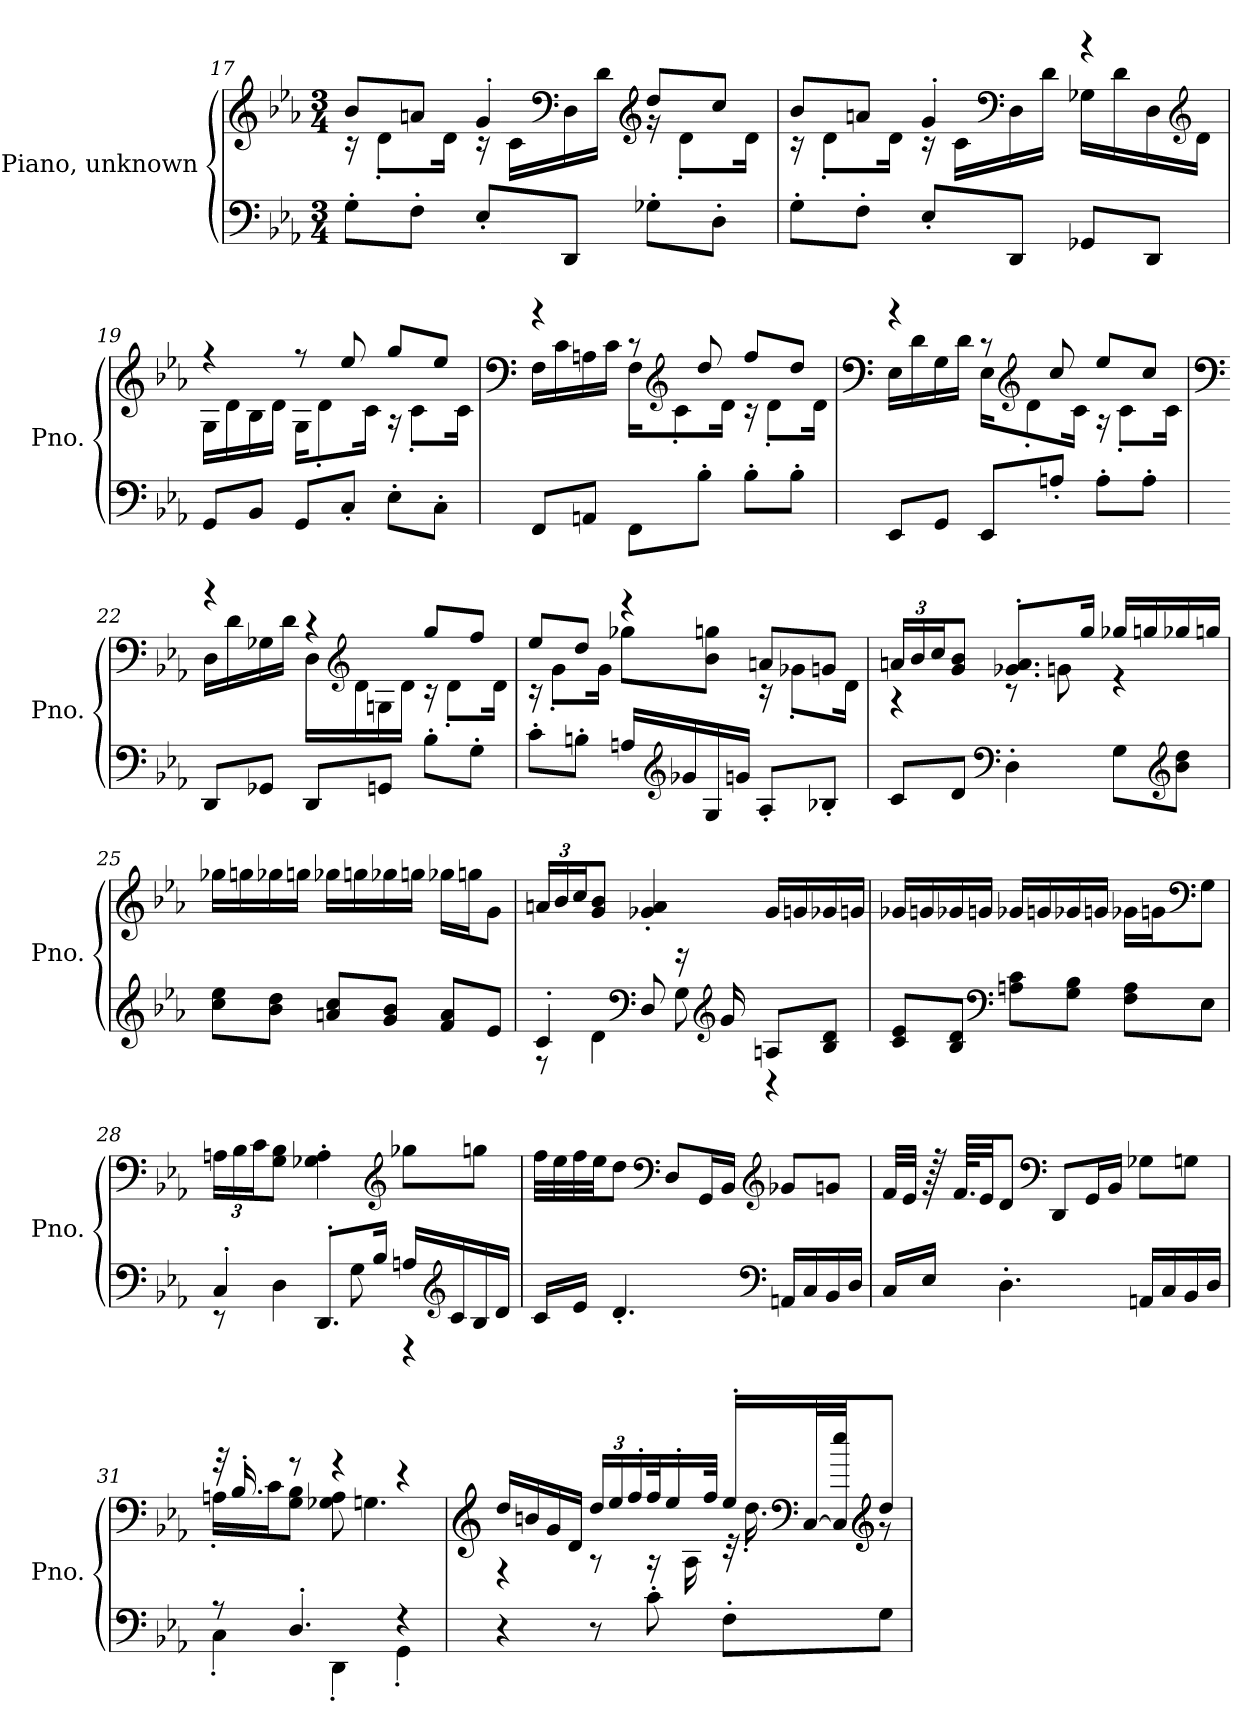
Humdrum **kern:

**kern	**kern
*part1	*part1
*staff2	*staff1
*I"Piano, unknown	*
*I'Pno.	*
!!LO:LB:g=z
*clefF4	*clefG2
*k[b-e-a-]	*k[b-e-a-]
*M3/4	*M3/4
=17	=17
*	*^
8G'\L	8b-/L	16r
.	.	8d'\L
8F'\J	8an/J	.
.	.	16d\Jk
8E-'/L	4g'/	16r
.	.	16c\LL
*	*clefF4	*
8DD/J	.	16D\
.	.	16d\JJ
*	*clefG2	*
8G-X'\L	8dd/L	16r
.	.	8d'\L
8D'\J	8cc/J	.
.	.	16d\Jk
=18	=18	=18
8G'\L	8b-/L	16r
.	.	8d'\L
8F'\J	8an/J	.
.	.	16d\Jk
8E-'/L	4g'/	16r
.	.	16c\LL
*	*clefF4	*
8DD/J	.	16D\
.	.	16d\JJ
8GG-X/L	4r	16G-X\LL
.	.	16d\
8DD/J	.	16D\
*	*clefG2	*
.	.	16d\JJ
!!LO:LB:g=z	!!
=19	=19	=19
8GG/L	4r	16G\LL
.	.	16d\
8BB-/J	.	16B-\
.	.	16d\JJ
8GG/L	8r	16G\KL
.	.	8d'\
8C'/J	8ee-/	.
.	.	16c\Jk
8E-'\L	8gg/L	16r
.	.	8c'\L
8C'\J	8ee-/J	.
.	.	16c\Jk
=20	=20	=20
*	*clefF4	*
8FF/L	4r	16F\LL
.	.	16c\
8AAn/J	.	16An\
.	.	16c\JJ
8FF\L	8r	16F\KL
*	*clefG2	*
.	.	8c'\
8B-'\J	8dd/	.
.	.	16d\Jk
8B-'\L	8ff/L	16r
.	.	8d'\L
8B-'\J	8dd/J	.
.	.	16d\Jk
=21	=21	=21
*	*clefF4	*
8EE-/L	4r	16E-\LL
.	.	16d\
8GG/J	.	16G\
.	.	16d\JJ
8EE-/L	8r	16E-\KL
*	*clefG2	*
.	.	8d'\
8An'/J	8cc/	.
.	.	16c\Jk
8A'\L	8ee-/L	16r
.	.	8c'\L
8A'\J	8cc/J	.
.	.	16c\Jk
!!LO:LB:g=z	!!
=22	=22	=22
*	*clefF4	*
8DD/L	4r	16D\LL
.	.	16d\
8GG-X/J	.	16G-X\
.	.	16d\JJ
8DD/L	4r	16D\LL
*	*clefG2	*
.	.	16d\
8GGn/J	.	16Gn\
.	.	16d\JJ
8B-'\L	8gg/L	16r
.	.	8d'\L
8G'\J	8ff/J	.
.	.	16d\Jk
=23	=23	=23
8c'\L	8ee-/L	16r
.	.	8g'\L
8Bn'\J	8dd/J	.
.	.	16g\Jk
16An/LL	4r	8gg-X\L
*clefG2	*	*
16g-X/	.	.
16G/	.	8b-\ 8ggn\J
16gn/JJ	.	.
8A'/L	8an/L	16r
.	.	8g-X'\L
8B-X'/J	8gn/J	.
.	.	16d\Jk
!!LO:LB:g=z	!!
=24	=24	=24
*	*Xbrackettup	*
8c/L	24an/LL	4r
.	24b-/	.
.	24cc/J	.
8d/J	8g/ 8b-/J	.
*clefF4	*	*
4D'\	8.g-X/' 8.a/'L	8r
.	.	8gn\
.	16gg/Jk	.
8G\L	16gg-X/LL	4r
.	16ggn/	.
*clefG2	*	*
8b-\ 8dd\J	16gg-X/	.
.	16ggn/JJ	.
*	*v	*v
=25	=25
8cc\ 8ee-\L	16gg-X\LL
.	16ggn\
8b-\ 8dd\J	16gg-X\
.	16ggn\JJ
8an/ 8cc/L	16gg-X\LL
.	16ggn\
8g/ 8b-/J	16gg-X\
.	16ggn\JJ
8f/ 8a/L	16gg-X\LL
.	16ggn\J
8e-/J	8g\J
!!LO:LB:g=z
=26	=26
*^	*
4c'/	8r	24an/LL
.	.	24b-/
.	.	24cc/J
.	4d\	8g/ 8b-/J
*clefF4	*	*
8D/	.	4g-X/' 4a/'
16r	8G\	.
*clefG2	*	*
16g/	.	.
8An/L	4r	16g-/LL
.	.	16gn/
8B-/ 8d/J	.	16g-X/
.	.	16gn/JJ
*v	*v	*
=27	=27
8c/ 8e-/L	16g-X/LL
.	16gn/
8B-/ 8d/J	16g-X/
.	16gn/JJ
*clefF4	*
8An\ 8c\L	16g-X/LL
.	16gn/
8G\ 8B-\J	16g-X/
.	16gn/JJ
8F\ 8A\L	16g-X\LL
.	16gn\J
*	*clefF4
8E-\J	8G\J
!!LO:PB:g=z
=28	=28
*^	*
4C'/	8r	24An\LL
.	.	24B-\
.	.	24c\J
.	4D\	8G\ 8B-\J
8.DD'/L	.	4G-X\' 4A\'
.	8G\	.
16B-/Jk	.	.
*	*	*clefG2
16An/LL	4r	8gg-X\L
*clefG2	*	*
16c/	.	.
16B-/	.	8ggn\J
16d/JJ	.	.
*v	*v	*
=29	=29
16c/LL	32ff\LLL
.	32ee-\
16e-/JJ	32ff\
.	32ee-\JJ
4.d'/	8dd\J
*	*clefF4
.	8D/L
.	16GG/L
.	16BB-/JJ
*clefF4	*clefG2
16AAn/LL	8g-X/L
16C/	.
16BB-/	8gn/J
16D/JJ	.
!!LO:LB:g=z
=30	=30
16C/LL	32f/LLL
.	32e-/JJJ
16E-/JJ	128r
.	64.f/KLLL
.	32e-/JJ
4.D'\	8d/J
*	*clefF4
.	8DD/L
.	16GG/L
.	16BB-/JJ
16AAn/LL	8G-X\L
16C/	.
16BB-/	8Gn\J
16D/JJ	.
=31	=31
*^	*^
8r	4C'\	32r	16An'\LL
.	.	16.B-'/	.
.	.	.	16c\J
4.D'/	.	8r	8G\ 8B-\J
.	4DD'\	4r	8G-X\ 8A\
.	.	.	4.Gn\
4r	4GG'\	4r	.
*v	*v	*	*
!!LO:LB:g=z	!!
=32	=32	=32
*	*clefG2	*
4r	16dd/LL	4r
.	16bn/	.
.	16g/	.
.	16d/JJ	.
8r	24dd/LL	8r
.	24ee-/	.
.	24ff'/	.
8c'\	32ff/K	16r
.	16ee-'/	.
.	.	16A-\
.	32ff/JJk	.
8F'\L	16ee-'/LL	32r
.	.	16.dd'\
*	*clefF4	*
.	[32C/L	.
.	32C/] 32ee-/JJ	.
*	*clefG2	*
8G\J	8dd/J	8r
*	*v	*v
=	=
*-	*-
